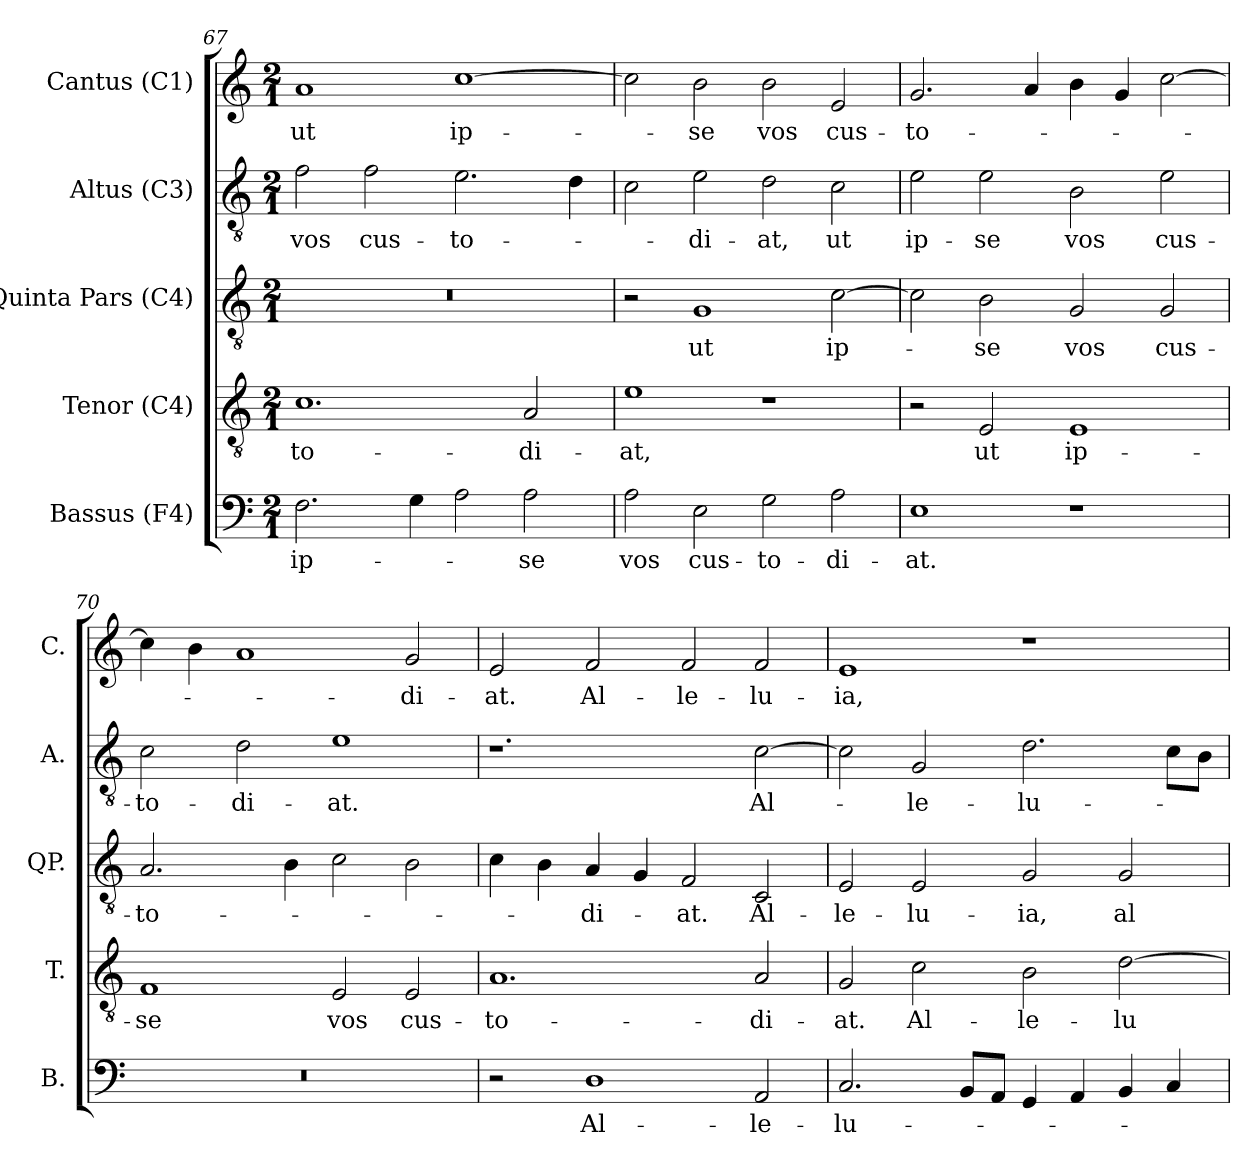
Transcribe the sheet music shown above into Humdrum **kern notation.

**kern	**text	**kern	**text	**kern	**text	**kern	**text	**kern	**text
*part5	*part5	*part4	*part4	*part3	*part3	*part2	*part2	*part1	*part1
*staff5	*staff5	*staff4	*staff4	*staff3	*staff3	*staff2	*staff2	*staff1	*staff1
*I"Bassus (F4)	*	*I"Tenor (C4)	*	*I"Quinta Pars (C4)	*	*I"Altus (C3)	*	*I"Cantus (C1)	*
*I'B.	*	*I'T.	*	*I'QP.	*	*I'A.	*	*I'C.	*
!!LO:PB:g=z
*clefF4	*	*clefGv2	*	*clefGv2	*	*clefGv2	*	*clefG2	*
*	*	*ITrd7c12	*	*ITrd7c12	*	*ITrd7c12	*	*	*
*k[]	*	*k[]	*	*k[]	*	*k[]	*	*k[]	*
*C:	*	*C:	*	*C:	*	*C:	*	*C:	*
*M2/1	*	*M2/1	*	*M2/1	*	*M2/1	*	*M2/1	*
=67	=67	=67	=67	=67	=67	=67	=67	=67	=67
!	!LO:LY:b:color=#000000	!	!	!	!	!	!	!	!
!	!	!	!LO:LY:b:color=#000000	!LO:N:vis=1	!	!	!	!	!
!	!	!	!	!	!	!	!LO:LY:b:color=#000000	!	!
!	!	!	!	!	!	!	!	!	!LO:LY:b:color=#000000
2.Fi\	ip-	1.Ci	-to-	0r	.	2Fi\	vos	1ai	ut
!	!	!	!	!	!	!	!LO:LY:b:color=#000000	!	!
.	.	.	.	.	.	2Fi\	cus-	.	.
4Gi\	.	.	.	.	.	.	.	.	.
!	!	!	!	!	!	!	!LO:LY:b:color=#000000	!	!
!	!	!	!	!	!	!	!	!	!LO:LY:b:color=#000000
2Ai\	.	.	.	.	.	2.Ei\	-to-	[1cci	ip-
!	!LO:LY:b:color=#000000	!	!	!	!	!	!	!	!
!	!	!	!LO:LY:b:color=#000000	!	!	!	!	!	!
2Ai\	-se	2AAi/	-di-	.	.	.	.	.	.
.	.	.	.	.	.	4Di\	.	.	.
=68	=68	=68	=68	=68	=68	=68	=68	=68	=68
!	!LO:LY:b:color=#000000	!	!	!	!	!	!	!	!
!	!	!	!LO:LY:b:color=#000000	!	!	!	!	!	!
2Ai\	vos	1Ei	-at,	2r	.	2Ci\	.	2cci\]	.
!	!LO:LY:b:color=#000000	!	!	!	!	!	!	!	!
!	!	!	!	!	!LO:LY:b:color=#000000	!	!	!	!
!	!	!	!	!	!	!	!LO:LY:b:color=#000000	!	!
!	!	!	!	!	!	!	!	!	!LO:LY:b:color=#000000
2Ei\	cus-	.	.	1GGi	ut	2Ei\	-di-	2bi\	-se
!	!LO:LY:b:color=#000000	!	!	!	!	!	!	!	!
!	!	!	!	!	!	!	!LO:LY:b:color=#000000	!	!
!	!	!	!	!	!	!	!	!	!LO:LY:b:color=#000000
2Gi\	-to-	1r	.	.	.	2Di\	-at,	2bi\	vos
!	!LO:LY:b:color=#000000	!	!	!	!	!	!	!	!
!	!	!	!	!	!LO:LY:b:color=#000000	!	!	!	!
!	!	!	!	!	!	!	!LO:LY:b:color=#000000	!	!
!	!	!	!	!	!	!	!	!	!LO:LY:b:color=#000000
2Ai\	-di-	.	.	[2Ci\	ip-	2Ci\	ut	2ei/	cus-
=69	=69	=69	=69	=69	=69	=69	=69	=69	=69
!	!LO:LY:b:color=#000000	!	!	!	!	!	!	!	!
!	!	!	!	!	!	!	!LO:LY:b:color=#000000	!	!
!	!	!	!	!	!	!	!	!	!LO:LY:b:color=#000000
1Ei	-at.	2r	.	2Ci\]	.	2Ei\	ip-	2.gi/	-to-
!	!	!	!LO:LY:b:color=#000000	!	!	!	!	!	!
!	!	!	!	!	!LO:LY:b:color=#000000	!	!	!	!
!	!	!	!	!	!	!	!LO:LY:b:color=#000000	!	!
.	.	2EEi/	ut	2BBi\	-se	2Ei\	-se	.	.
.	.	.	.	.	.	.	.	4ai/	.
!	!	!	!LO:LY:b:color=#000000	!	!	!	!	!	!
!	!	!	!	!	!LO:LY:b:color=#000000	!	!	!	!
!	!	!	!	!	!	!	!LO:LY:b:color=#000000	!	!
1r	.	1EEi	ip-	2GGi/	vos	2BBi\	vos	4bi\	.
.	.	.	.	.	.	.	.	4gi/	.
!	!	!	!	!	!LO:LY:b:color=#000000	!	!	!	!
!	!	!	!	!	!	!	!LO:LY:b:color=#000000	!	!
.	.	.	.	2GGi/	cus-	2Ei\	cus-	[2cci\	.
=70	=70	=70	=70	=70	=70	=70	=70	=70	=70
!LO:N:vis=1	!	!	!	!	!	!	!	!	!
!	!	!	!LO:LY:b:color=#000000	!	!	!	!	!	!
!	!	!	!	!	!LO:LY:b:color=#000000	!	!	!	!
!	!	!	!	!	!	!	!LO:LY:b:color=#000000	!	!
0r	.	1FFi	-se	2.AAi/	-to-	2Ci\	-to-	4cci\]	.
.	.	.	.	.	.	.	.	4bi\	.
!	!	!	!	!	!	!	!LO:LY:b:color=#000000	!	!
.	.	.	.	.	.	2Di\	-di-	1ai	.
.	.	.	.	4BBi\	.	.	.	.	.
!	!	!	!LO:LY:b:color=#000000	!	!	!	!	!	!
!	!	!	!	!	!	!	!LO:LY:b:color=#000000	!	!
.	.	2EEi/	vos	2Ci\	.	1Ei	-at.	.	.
!	!	!	!LO:LY:b:color=#000000	!	!	!	!	!	!
!	!	!	!	!	!	!	!	!	!LO:LY:b:color=#000000
.	.	2EEi/	cus-	2BBi\	.	.	.	2gi/	-di-
!!LO:LB:g=z
=71	=71	=71	=71	=71	=71	=71	=71	=71	=71
!	!	!	!LO:LY:b:color=#000000	!	!	!	!	!	!
!	!	!	!	!	!	!	!	!	!LO:LY:b:color=#000000
2r	.	1.AAi	-to-	4Ci\	.	1.r	.	2ei/	-at.
.	.	.	.	4BBi\	.	.	.	.	.
!	!LO:LY:b:color=#000000	!	!	!	!	!	!	!	!
!	!	!	!	!	!LO:LY:b:color=#000000	!	!	!	!
!	!	!	!	!	!	!	!	!	!LO:LY:b:color=#000000
1Di	Al-	.	.	4AAi/	-di-	.	.	2fi/	Al-
.	.	.	.	4GGi/	.	.	.	.	.
!	!	!	!	!	!LO:LY:b:color=#000000	!	!	!	!
!	!	!	!	!	!	!	!	!	!LO:LY:b:color=#000000
.	.	.	.	2FFi/	-at.	.	.	2fi/	-le-
!	!LO:LY:b:color=#000000	!	!	!	!	!	!	!	!
!	!	!	!LO:LY:b:color=#000000	!	!	!	!	!	!
!	!	!	!	!	!LO:LY:b:color=#000000	!	!	!	!
!	!	!	!	!	!	!	!LO:LY:b:color=#000000	!	!
!	!	!	!	!	!	!	!	!	!LO:LY:b:color=#000000
2AAi/	-le-	2AAi/	-di-	2CCi/	Al-	[2Ci\	Al-	2fi/	-lu-
=72	=72	=72	=72	=72	=72	=72	=72	=72	=72
!	!LO:LY:b:color=#000000	!	!	!	!	!	!	!	!
!	!	!	!LO:LY:b:color=#000000	!	!	!	!	!	!
!	!	!	!	!	!LO:LY:b:color=#000000	!	!	!	!
!	!	!	!	!	!	!	!	!	!LO:LY:b:color=#000000
2.Ci/	-lu-	2GGi/	-at.	2EEi/	-le-	2Ci\]	.	1ei	-ia,
!	!	!	!LO:LY:b:color=#000000	!	!	!	!	!	!
!	!	!	!	!	!LO:LY:b:color=#000000	!	!	!	!
!	!	!	!	!	!	!	!LO:LY:b:color=#000000	!	!
.	.	2Ci\	Al-	2EEi/	-lu-	2GGi/	-le-	.	.
8BBi/L	.	.	.	.	.	.	.	.	.
8AAi/J	.	.	.	.	.	.	.	.	.
!	!	!	!LO:LY:b:color=#000000	!	!	!	!	!	!
!	!	!	!	!	!LO:LY:b:color=#000000	!	!	!	!
!	!	!	!	!	!	!	!LO:LY:b:color=#000000	!	!
4GGi/	.	2BBi\	-le-	2GGi/	-ia,	2.Di\	-lu-	1r	.
4AAi/	.	.	.	.	.	.	.	.	.
!	!	!	!LO:LY:b:color=#000000	!	!	!	!	!	!
!	!	!	!	!	!LO:LY:b:color=#000000	!	!	!	!
4BBi/	.	[2Di\	-lu-	2GGi/	al-	.	.	.	.
4Ci/	.	.	.	.	.	8Ci\L	.	.	.
.	.	.	.	.	.	8BBi\J	.	.	.
=	=	=	=	=	=	=	=	=	=
*-	*-	*-	*-	*-	*-	*-	*-	*-	*-
